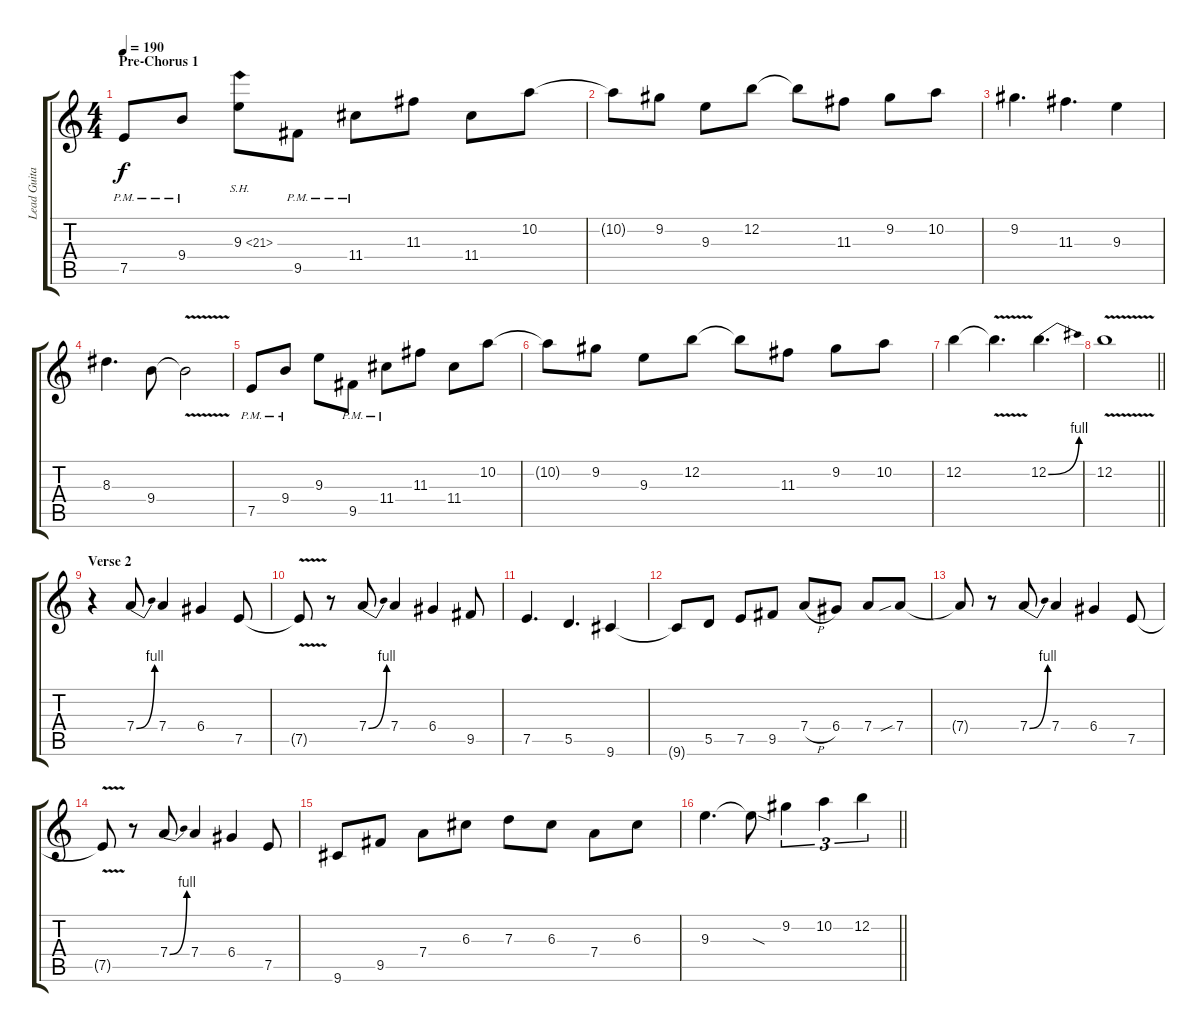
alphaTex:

\track ("Lead Guitar" "Lead Guita") {instrument overdrivenguitar}
\staff {score tabs}
\tuning (E4 B3 G3 D3 A2 E2) {hide}
\ts (4 4)
\section ("" "Pre-Chorus 1")
\tempo 190
\clef g2
\ks c
7.5{pm}.8{dy f} 9.4{pm}.8 9.3{sh 12}.8 9.5{pm}.8 11.4{pm}.8 11.3.8 11.4.8 10.2.8 |
10.2{t}.8 9.2.8 9.3.8 12.2.8 12.2{t}.8 11.3.8 9.2.8 10.2.8 |
9.2.4{d} 11.3.4{d} 9.3.4 |
8.3.4{d} 9.4.8 9.4{v t}.2 |
7.5{pm}.8 9.4{pm}.8 9.3.8 9.5{pm}.8 11.4{pm}.8 11.3.8 11.4.8 10.2.8 |
10.2{t}.8 9.2.8 9.3.8 12.2.8 12.2{t}.8 11.3.8 9.2.8 10.2.8 |
12.2.4 12.2{v t}.4{d} 12.2{be (bend 0 0 60 4)}.4{d} |
\barLineRight lightlight
12.2{v}.1 |
\section ("" "Verse 2")
r.4 7.4{be (bend 0 0 60 4)}.8 7.4.4 6.4.4 7.5.8 |
7.5{v t}.8 r.8 7.4{be (bend 0 0 60 4)}.8 7.4.4 6.4.4 9.5.8 |
7.5.4{d} 5.5.4{d} 9.6.4 |
9.6{t}.8 5.5.8 7.5.8 9.5.8 7.4{h}.8 6.4.8 7.4.8 7.4{sib}.8 |
7.4{t}.8 r.8 7.4{be (bend 0 0 60 4)}.8 7.4.4 6.4.4 7.5.8 |
7.5{v t}.8 r.8 7.4{be (bend 0 0 60 4)}.8 7.4.4 6.4.4 7.5.8 |
9.6.8 9.5.8 7.4.8 6.3.8 7.3.8 6.3.8 7.4.8 6.3.8 |
\barLineRight lightlight
9.3.4{d} 9.3{sod t}.8 9.2.4{tu (3 2)} 10.2.4{tu (3 2)} 12.2.4{tu (3 2)}
